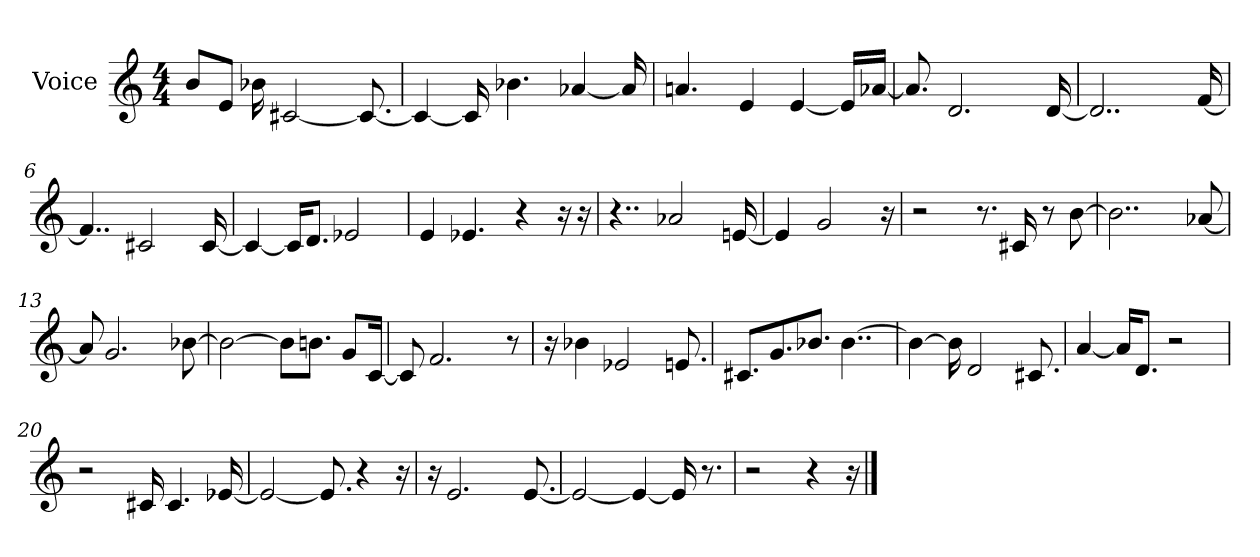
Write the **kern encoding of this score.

**kern
*part1
*staff1
*I"Voice
*I'Voice
*clefG2
*M4/4
=1
8b/L
8e/J
16b-X\
[<2c#X/
8.c#/_<
=2
4c#/_
16c#/]
4.b-X\
[<4a-X/
16a-/]
=3
4.an/
4e/
[<4e/
16e/LL]
[<16a-X/JJ
=4
8.a-/]
2.d/
[<16d/
=5
2..d/]
[<16f/
=6
4..f/]
2c#X/
[<16c#/
=7
4c#/_
16c#/KL]
8.d/J
2e-X/
!!LO:LB:g=z
=8
4e/
4.e-X/
4r
16ra
16ra
=9
4..r
2a-X/
[<16en/
=10
4e/]
2g/
16ra
=11
2rcc
8.r
16c#X/
8r
[>8b\
=12
2..b\]
[<8a-X/
=13
8a-/]
2.g/
[>8b-X\
=14
2b-\_>
8b-\L]
8.bn\J
8g/L
[<16c/Jk
=15
8c/]
2.f/
8r
!!LO:LB:g=z
=16
16ra
4b-X\
2e-X/
8.en/
=17
8.c#X/L
8.g/
8.b-X/J
[>4..b-\
=18
4b-\_
16b-\]
2d/
8.c#X/
=19
[<4a/
16a/KL]
8.d/J
2rcc
=20
2rcc
16c#X/
4.c#/
[<16e-X/
=21
2e-/_
8.e-/]
4r
16ra
=22
16ra
2.e/
[<8.e/
=23
2e/_
4e/_
16e/]
8.r
!!LO:LB:g=z
=24
2rcc
4r
16ra
==
*-
